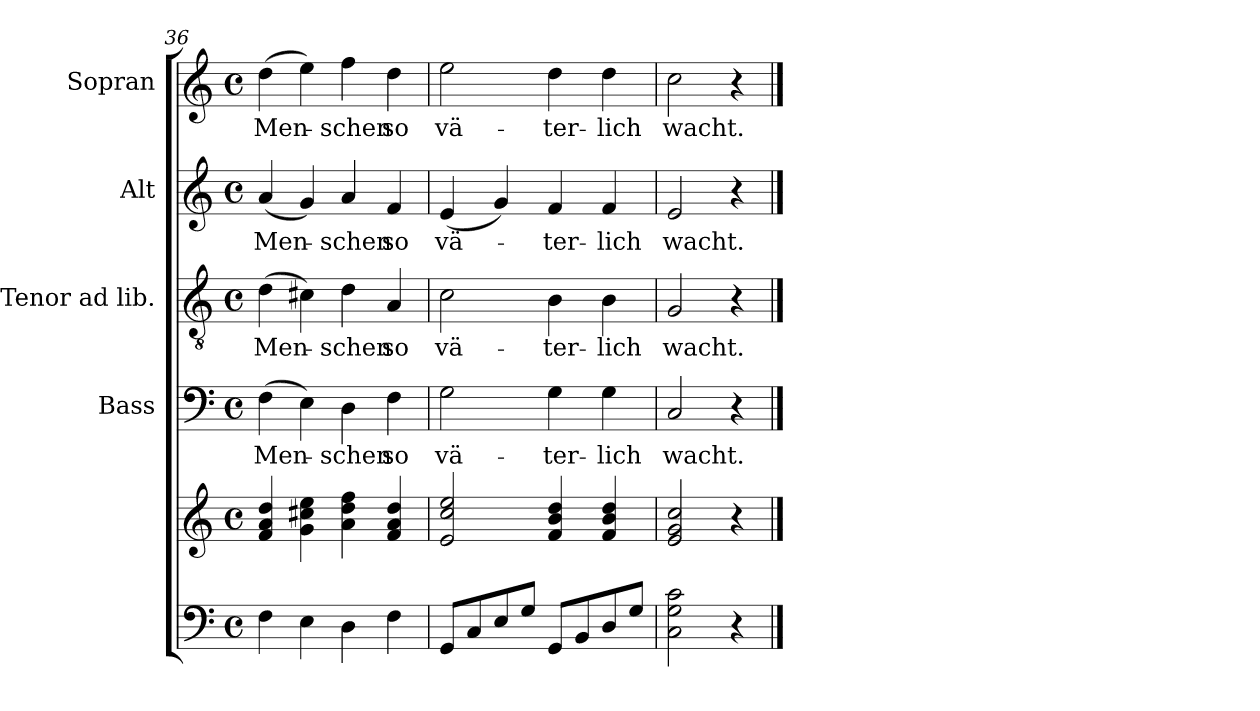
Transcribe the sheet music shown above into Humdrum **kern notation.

**kern	**kern	**kern	**text	**kern	**text	**kern	**text	**kern	**text
*part5	*part5	*part4	*part4	*part3	*part3	*part2	*part2	*part1	*part1
*staff6	*staff5	*staff4	*staff4	*staff3	*staff3	*staff2	*staff2	*staff1	*staff1
*	*	*I"Bass	*	*I"Tenor ad lib.	*	*I"Alt	*	*I"Sopran	*
*	*	*I'B.	*	*I'T.	*	*I'A.	*	*I'S.	*
*clefF4	*clefG2	*clefF4	*	*clefGv2	*	*clefG2	*	*clefG2	*
*k[]	*k[]	*k[]	*	*k[]	*	*k[]	*	*k[]	*
*C:	*C:	*C:	*	*C:	*	*C:	*	*C:	*
*M4/4	*M4/4	*M4/4	*	*M4/4	*	*M4/4	*	*M4/4	*
*met(c)	*met(c)	*met(c)	*	*met(c)	*	*met(c)	*	*met(c)	*
=36	=36	=36	=36	=36	=36	=36	=36	=36	=36
!	!	!	!LO:LY:b	!	!LO:LY:b	!	!LO:LY:b	!	!LO:LY:b
4F\	4f/ 4a/ 4dd/	(>4F\	Men-	(>4d\	Men-	(<4a/	Men-	(>4dd\	Men-
4E\	4g\ 4cc#X\ 4ee\	4E\)	.	4c#X\)	.	4g/)	.	4ee\)	.
!	!	!	!LO:LY:b	!	!LO:LY:b	!	!LO:LY:b	!	!LO:LY:b
4D\	4a\ 4dd\ 4ff\	4D\	-schen	4d\	-schen	4a/	-schen	4ff\	-schen
!	!	!	!LO:LY:b	!	!LO:LY:b	!	!LO:LY:b	!	!LO:LY:b
4F\	4f/ 4a/ 4dd/	4F\	so	4A/	so	4f/	so	4dd\	so
=37	=37	=37	=37	=37	=37	=37	=37	=37	=37
!	!	!	!LO:LY:b	!	!LO:LY:b	!	!LO:LY:b	!	!LO:LY:b
8GG/L	2e/ 2cc/ 2ee/	2G\	vä-	2c\	vä-	(<4e/	vä-	2ee\	vä-
8C/	.	.	.	.	.	.	.	.	.
8E/	.	.	.	.	.	4g/)	.	.	.
8G/J	.	.	.	.	.	.	.	.	.
!	!	!	!LO:LY:b	!	!LO:LY:b	!	!LO:LY:b	!	!LO:LY:b
8GG/L	4f/ 4b/ 4dd/	4G\	-ter-	4B\	-ter-	4f/	-ter-	4dd\	-ter-
8BB/	.	.	.	.	.	.	.	.	.
!	!	!	!LO:LY:b	!	!LO:LY:b	!	!LO:LY:b	!	!LO:LY:b
8D/	4f/ 4b/ 4dd/	4G\	-lich	4B\	-lich	4f/	-lich	4dd\	-lich
8G/J	.	.	.	.	.	.	.	.	.
=38	=38	=38	=38	=38	=38	=38	=38	=38	=38
!	!	!	!LO:LY:b	!	!LO:LY:b	!	!LO:LY:b	!	!LO:LY:b
2C\ 2G\ 2c\	2e/ 2g/ 2cc/	2C/	wacht.	2G/	wacht.	2e/	wacht.	2cc\	wacht.
4r	4r	4r	.	4r	.	4r	.	4r	.
==	==	==	==	==	==	==	==	==	==
*-	*-	*-	*-	*-	*-	*-	*-	*-	*-
